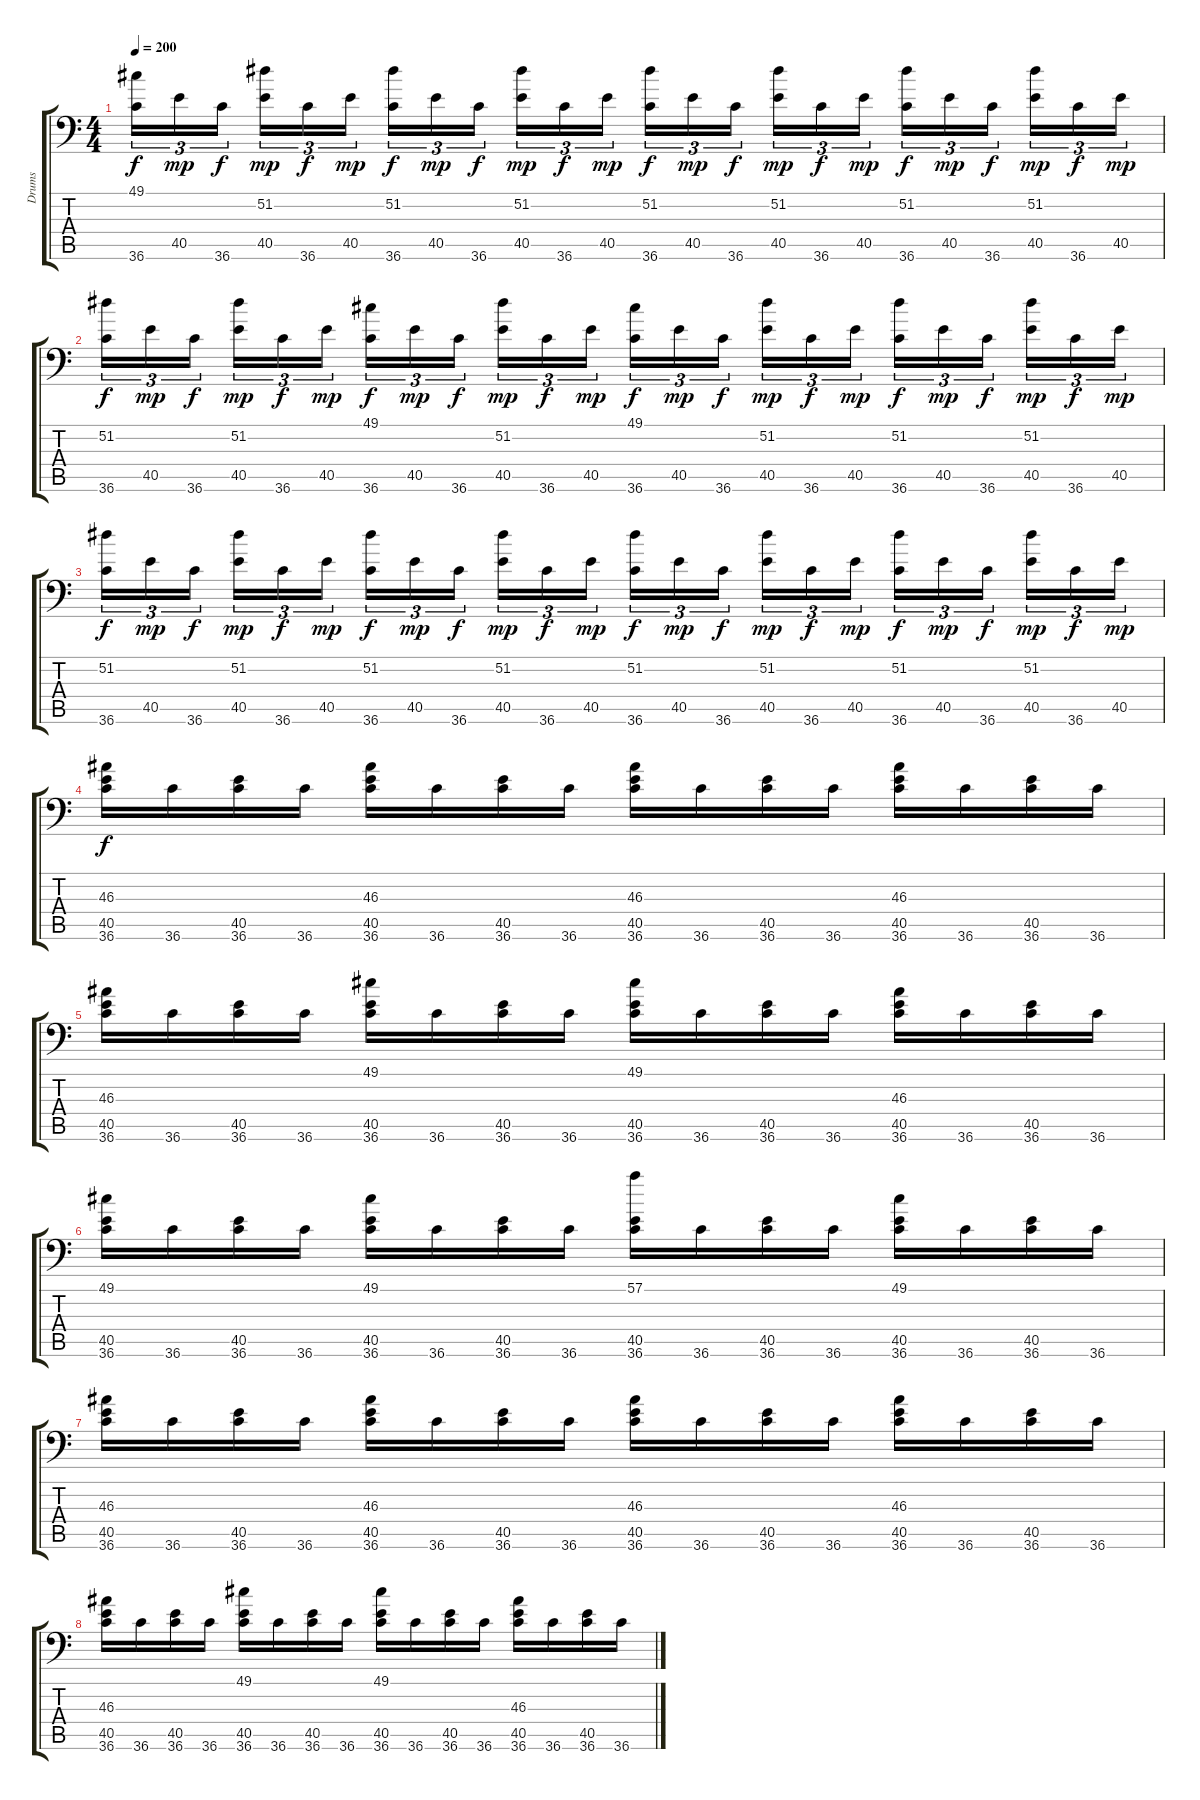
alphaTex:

\track ("Drums" "Drums") {instrument acousticgrandpiano}
\staff {score tabs}
\tuning (C-1 C-1 C-1 C-1 C-1 C-1) {hide}
\ts (4 4)
\tempo 200
\clef f4
\ks c
(49.1 36.6).16{tu (3 2) dy f} 40.5.16{tu (3 2) dy mp} 36.6.16{tu (3 2) dy f} (51.2 40.5).16{tu (3 2) dy mp} 36.6.16{tu (3 2) dy f} 40.5.16{tu (3 2) dy mp} (51.2 36.6).16{tu (3 2) dy f} 40.5.16{tu (3 2) dy mp} 36.6.16{tu (3 2) dy f} (51.2 40.5).16{tu (3 2) dy mp} 36.6.16{tu (3 2) dy f} 40.5.16{tu (3 2) dy mp} (51.2 36.6).16{tu (3 2) dy f} 40.5.16{tu (3 2) dy mp} 36.6.16{tu (3 2) dy f} (51.2 40.5).16{tu (3 2) dy mp} 36.6.16{tu (3 2) dy f} 40.5.16{tu (3 2) dy mp} (51.2 36.6).16{tu (3 2) dy f} 40.5.16{tu (3 2) dy mp} 36.6.16{tu (3 2) dy f} (51.2 40.5).16{tu (3 2) dy mp} 36.6.16{tu (3 2) dy f} 40.5.16{tu (3 2) dy mp} |
(51.2 36.6).16{tu (3 2) dy f} 40.5.16{tu (3 2) dy mp} 36.6.16{tu (3 2) dy f} (51.2 40.5).16{tu (3 2) dy mp} 36.6.16{tu (3 2) dy f} 40.5.16{tu (3 2) dy mp} (49.1 36.6).16{tu (3 2) dy f} 40.5.16{tu (3 2) dy mp} 36.6.16{tu (3 2) dy f} (51.2 40.5).16{tu (3 2) dy mp} 36.6.16{tu (3 2) dy f} 40.5.16{tu (3 2) dy mp} (49.1 36.6).16{tu (3 2) dy f} 40.5.16{tu (3 2) dy mp} 36.6.16{tu (3 2) dy f} (51.2 40.5).16{tu (3 2) dy mp} 36.6.16{tu (3 2) dy f} 40.5.16{tu (3 2) dy mp} (51.2 36.6).16{tu (3 2) dy f} 40.5.16{tu (3 2) dy mp} 36.6.16{tu (3 2) dy f} (51.2 40.5).16{tu (3 2) dy mp} 36.6.16{tu (3 2) dy f} 40.5.16{tu (3 2) dy mp} |
(51.2 36.6).16{tu (3 2) dy f} 40.5.16{tu (3 2) dy mp} 36.6.16{tu (3 2) dy f} (51.2 40.5).16{tu (3 2) dy mp} 36.6.16{tu (3 2) dy f} 40.5.16{tu (3 2) dy mp} (51.2 36.6).16{tu (3 2) dy f} 40.5.16{tu (3 2) dy mp} 36.6.16{tu (3 2) dy f} (51.2 40.5).16{tu (3 2) dy mp} 36.6.16{tu (3 2) dy f} 40.5.16{tu (3 2) dy mp} (51.2 36.6).16{tu (3 2) dy f} 40.5.16{tu (3 2) dy mp} 36.6.16{tu (3 2) dy f} (51.2 40.5).16{tu (3 2) dy mp} 36.6.16{tu (3 2) dy f} 40.5.16{tu (3 2) dy mp} (51.2 36.6).16{tu (3 2) dy f} 40.5.16{tu (3 2) dy mp} 36.6.16{tu (3 2) dy f} (51.2 40.5).16{tu (3 2) dy mp} 36.6.16{tu (3 2) dy f} 40.5.16{tu (3 2) dy mp} |
(46.3 40.5 36.6).16{dy f} 36.6.16 (40.5 36.6).16 36.6.16 (46.3 40.5 36.6).16 36.6.16 (40.5 36.6).16 36.6.16 (46.3 40.5 36.6).16 36.6.16 (40.5 36.6).16 36.6.16 (46.3 40.5 36.6).16 36.6.16 (40.5 36.6).16 36.6.16 |
(46.3 40.5 36.6).16 36.6.16 (40.5 36.6).16 36.6.16 (49.1 40.5 36.6).16 36.6.16 (40.5 36.6).16 36.6.16 (49.1 40.5 36.6).16 36.6.16 (40.5 36.6).16 36.6.16 (46.3 40.5 36.6).16 36.6.16 (40.5 36.6).16 36.6.16 |
(49.1 40.5 36.6).16 36.6.16 (40.5 36.6).16 36.6.16 (49.1 40.5 36.6).16 36.6.16 (40.5 36.6).16 36.6.16 (57.1 40.5 36.6).16 36.6.16 (40.5 36.6).16 36.6.16 (49.1 40.5 36.6).16 36.6.16 (40.5 36.6).16 36.6.16 |
(46.3 40.5 36.6).16 36.6.16 (40.5 36.6).16 36.6.16 (46.3 40.5 36.6).16 36.6.16 (40.5 36.6).16 36.6.16 (46.3 40.5 36.6).16 36.6.16 (40.5 36.6).16 36.6.16 (46.3 40.5 36.6).16 36.6.16 (40.5 36.6).16 36.6.16 |
(46.3 40.5 36.6).16 36.6.16 (40.5 36.6).16 36.6.16 (49.1 40.5 36.6).16 36.6.16 (40.5 36.6).16 36.6.16 (49.1 40.5 36.6).16 36.6.16 (40.5 36.6).16 36.6.16 (46.3 40.5 36.6).16 36.6.16 (40.5 36.6).16 36.6.16
